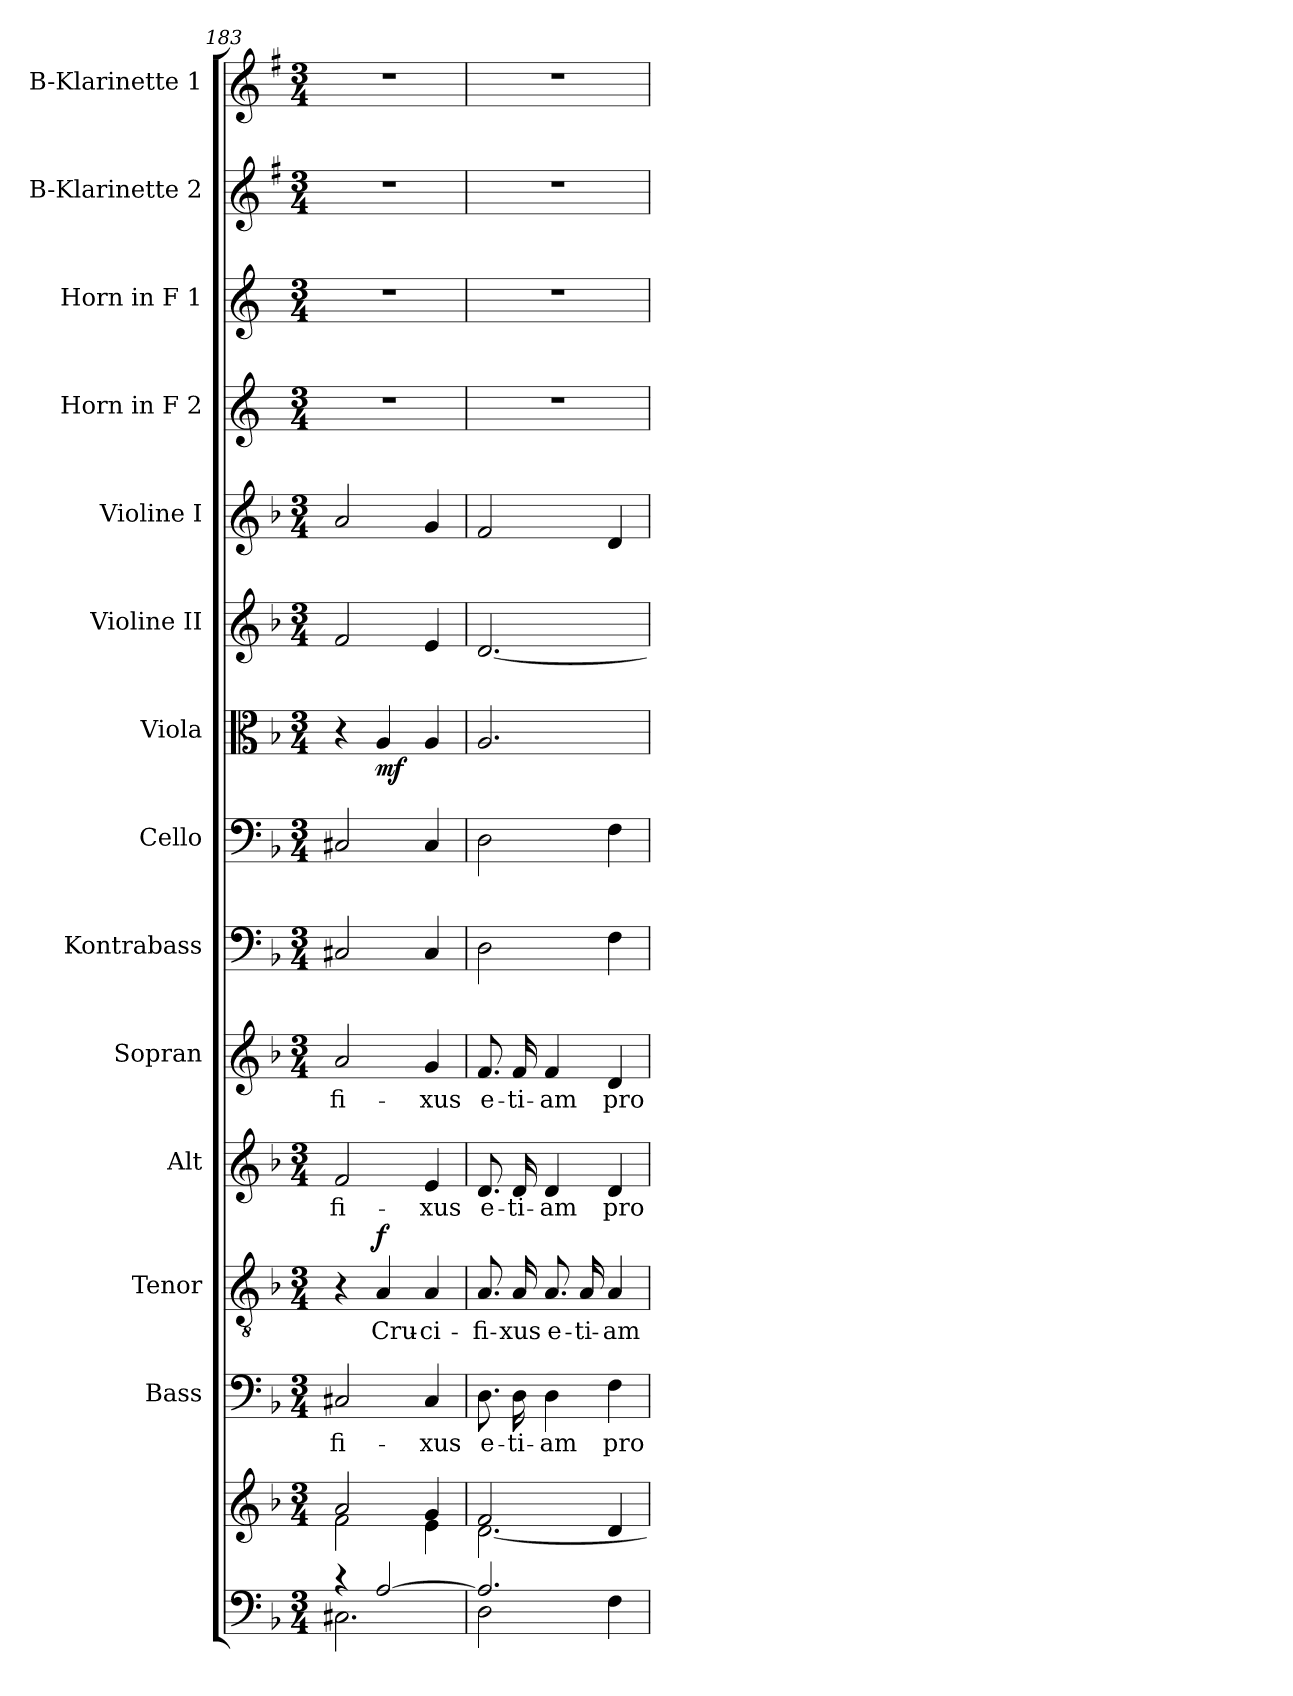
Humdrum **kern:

**kern	**kern	**kern	**text	**kern	**text	**dynam	**kern	**text	**kern	**text	**kern	**kern	**kern	**dynam	**kern	**kern	**kern	**kern	**kern	**kern
*part14	*part14	*part13	*part13	*part12	*part12	*part12	*part11	*part11	*part10	*part10	*part9	*part8	*part7	*part7	*part6	*part5	*part4	*part3	*part2	*part1
*staff15	*staff14	*staff13	*staff13	*staff12	*staff12	*staff12	*staff11	*staff11	*staff10	*staff10	*staff9	*staff8	*staff7	*staff7	*staff6	*staff5	*staff4	*staff3	*staff2	*staff1
*	*	*I"Bass	*	*I"Tenor	*	*	*I"Alt	*	*I"Sopran	*	*I"Kontrabass	*I"Cello	*I"Viola	*	*I"Violine II	*I"Violine I	*I"Horn in F 2	*I"Horn in F 1	*I"B-Klarinette 2	*I"B-Klarinette 1
*	*	*I'B.	*	*I'T.	*	*	*I'A.	*	*I'S.	*	*I'Kb.	*	*I'Vla.	*	*I'Vl. II	*I'Vl. I	*	*	*I'B Kl. 2	*I'B Kl. 1
*clefF4	*clefG2	*clefF4	*	*clefGv2	*	*	*clefG2	*	*clefG2	*	*clefF4	*clefF4	*clefC3	*	*clefG2	*clefG2	*clefG2	*clefG2	*clefG2	*clefG2
*	*	*	*	*	*	*	*	*	*	*	*ITrd7c12	*	*	*	*	*	*ITrd4c7	*ITrd4c7	*ITrd1c2	*ITrd1c2
*k[b-]	*k[b-]	*k[b-]	*	*k[b-]	*	*	*k[b-]	*	*k[b-]	*	*k[b-]	*k[b-]	*k[b-]	*	*k[b-]	*k[b-]	*k[b-]	*k[b-]	*k[b-]	*k[b-]
*F:	*F:	*F:	*	*F:	*	*	*F:	*	*F:	*	*F:	*F:	*F:	*	*F:	*F:	*F:	*F:	*F:	*F:
*M3/4	*M3/4	*M3/4	*	*M3/4	*	*	*M3/4	*	*M3/4	*	*M3/4	*M3/4	*M3/4	*	*M3/4	*M3/4	*M3/4	*M3/4	*M3/4	*M3/4
=183	=183	=183	=183	=183	=183	=183	=183	=183	=183	=183	=183	=183	=183	=183	=183	=183	=183	=183	=183	=183
*^	*^	*	*	*	*	*	*	*	*	*	*	*	*	*	*	*	*	*	*	*
!	!	!	!	!	!LO:LY:b	!	!	!	!	!LO:LY:b	!	!LO:LY:b	!	!	!	!	!	!	!	!	!	!
4rB	2.C#X\	2a/	2f\	2C#X/	-fi-	4r	.	.	2f/	-fi-	2a/	-fi-	2CC#X/	2C#X/	4r	.	2f/	2a/	2.r	2.r	2.r	2.r
!	!	!	!	!	!	!	!LO:LY:b	!LO:DY:a	!	!	!	!	!	!	!	!LO:DY:b	!	!	!	!	!	!
[>2A/	.	.	.	.	.	4A/	Cru-	f	.	.	.	.	.	.	4A/	mf	.	.	.	.	.	.
!	!	!	!	!	!LO:LY:b	!	!LO:LY:b	!	!	!LO:LY:b	!	!LO:LY:b	!	!	!	!	!	!	!	!	!	!
.	.	4g/	4e\	4C#/	-xus	4A/	-ci-	.	4e/	-xus	4g/	-xus	4CC#/	4C#/	4A/	.	4e/	4g/	.	.	.	.
=184	=184	=184	=184	=184	=184	=184	=184	=184	=184	=184	=184	=184	=184	=184	=184	=184	=184	=184	=184	=184	=184	=184
!	!	!	!	!	!LO:LY:b	!	!LO:LY:b	!	!	!LO:LY:b	!	!LO:LY:b	!	!	!	!	!	!	!	!	!	!
2.A/]	2D\	2f/	[<2.d\	8.D\	e-	8.A/	-fi-	.	8.d/	e-	8.f/	e-	2DD\	2D\	2.A/	.	[2.d/	2f/	2.r	2.r	2.r	2.r
!	!	!	!	!	!LO:LY:b	!	!LO:LY:b	!	!	!LO:LY:b	!	!LO:LY:b	!	!	!	!	!	!	!	!	!	!
.	.	.	.	16D\	-ti-	16A/	-xus	.	16d/	-ti-	16f/	-ti-	.	.	.	.	.	.	.	.	.	.
!	!	!	!	!	!LO:LY:b	!	!LO:LY:b	!	!	!LO:LY:b	!	!LO:LY:b	!	!	!	!	!	!	!	!	!	!
.	.	.	.	4D\	-am	8.A/	e-	.	4d/	-am	4f/	-am	.	.	.	.	.	.	.	.	.	.
!	!	!	!	!	!	!	!LO:LY:b	!	!	!	!	!	!	!	!	!	!	!	!	!	!	!
.	.	.	.	.	.	16A/	-ti-	.	.	.	.	.	.	.	.	.	.	.	.	.	.	.
!	!	!	!	!	!LO:LY:b	!	!LO:LY:b	!	!	!LO:LY:b	!	!LO:LY:b	!	!	!	!	!	!	!	!	!	!
.	4F\	4d/	.	4F\	pro	4A/	-am	.	4d/	pro	4d/	pro	4FF\	4F\	.	.	.	4d/	.	.	.	.
*v	*v	*	*	*	*	*	*	*	*	*	*	*	*	*	*	*	*	*	*	*	*	*
*	*v	*v	*	*	*	*	*	*	*	*	*	*	*	*	*	*	*	*	*	*	*
=	=	=	=	=	=	=	=	=	=	=	=	=	=	=	=	=	=	=	=	=
*-	*-	*-	*-	*-	*-	*-	*-	*-	*-	*-	*-	*-	*-	*-	*-	*-	*-	*-	*-	*-
